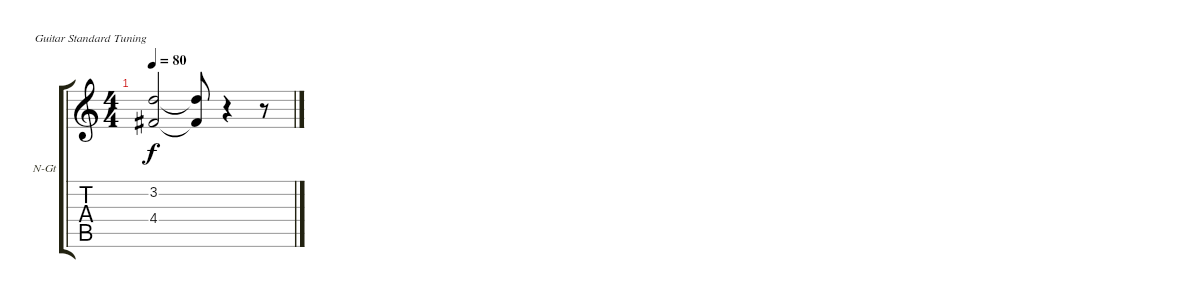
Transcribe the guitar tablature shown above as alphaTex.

\bracketExtendMode groupsimilarinstruments
\firstSystemTrackNameOrientation horizontal
\otherSystemsTrackNameOrientation horizontal
\track ("Spår 1-2" "N-Gt") {instrument acousticguitarnylon}
\staff {score tabs}
\tuning (E4 B3 G3 D3 A2 E2)
\ts (4 4)
\tempo 80
\clef g2
\ks c
(3.2{t} 4.4{t}).2{dy f} (3.2{t} 4.4{t}).8 r.4 r.8
